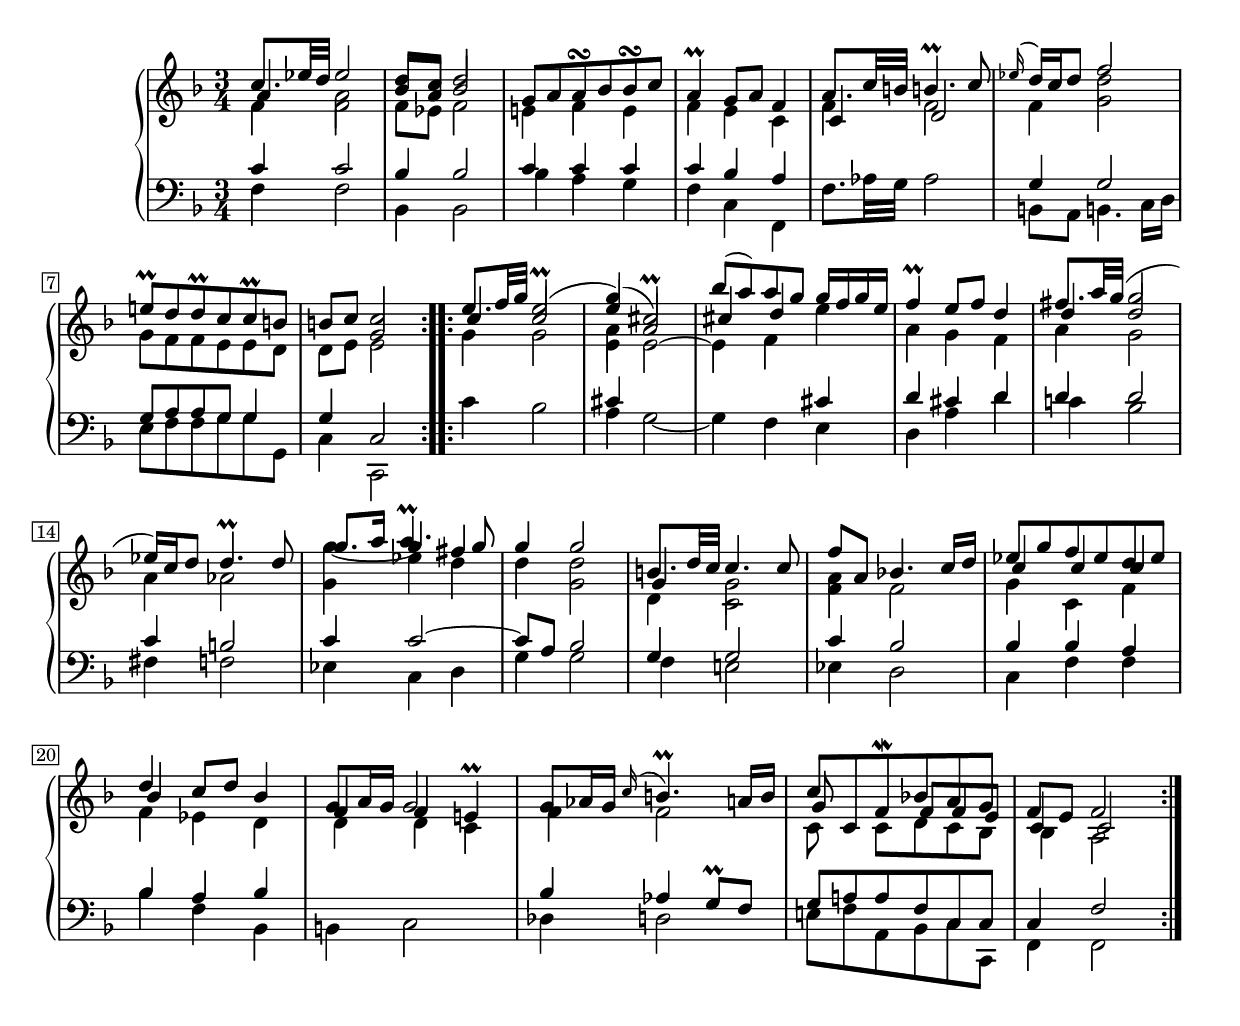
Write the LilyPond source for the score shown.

Global = {
  \key f \major
  \time 3/4
  \include "../../global.ly"
}

Upper = \relative c'' {
  \clef treble
  \Global
  \label #'SuiteIVSarabande
  \repeat volta 2 {
    << { c8. ees32 d  ees2 }
        \\ { \once \stemUp \override NoteColumn.force-hshift = #0.4 a,4
	     \override NoteColumn.force-hshift = #0 a2 }
	\\ { \stemDown \override NoteColumn.force-hshift = #0 f4  f2 } >>
  | << { d'8 c d2 } \\ { \stemUp bes8 a bes2 } \\ { \stemDown f8 ees f2 } >>
  | << { g8 a a\turn bes bes\turn c } \\ { e,!4 f e } >>
  | << { a4\prall g8 a f4 } \\ { f4 e c } >>
  %5
  | << { a'8. c32 b!  b!4.\prall c8 } \\ { f,4 f2 } \\ { c4 d2 } >>
  | << { \appoggiatura ees'16 d16 c d8  << f2 \\ d2 >> } \\ { f,4 g2 } >>
  | << { e'!8\prall d d\prall c c\prall b! } \\ { g8 f f e e d } >>
  | << { b'!8 c c2 } \\ { d,8 e << g2 \\ e2 >> } >>
  }
  \repeat volta 2 {
  | << { e'8. f32 g  e2\prall( }
         \\ { \once \stemUp \override NoteColumn.force-hshift = #0.4 c4
	      \override NoteColumn.force-hshift = #0 \stemUp c2 }
	 \\ { \stemDown g4  g2 } >>
  %10
  | << g'4)( \\ \stemUp e \\ \stemDown a, \\ e >>  << cis'2)\prall \\ \stemUp a2 \\ \stemDown e2~ >>
  | << { bes''8( a) a g g16 f g e }
        \\ { \once \stemUp \override NoteColumn.force-hshift = #0.4 cis4
	     \once \stemUp d \override NoteColumn.force-hshift = #0 e }
        \\ { \stemDown e,4 f } >>
  | << { f'4\prall e8 f d4 } \\ { a4 g f } >>
  | << { fis'8. a32 g  (g2 }
       \\ { \once \stemUp \override NoteColumn.force-hshift = #0.4 d4
            \once \stemUp \override NoteColumn.force-hshift = #0 d2 }
       \\ { \stemDown a4  g2 } >>
  | << { ees'16) c d8 d4.\prall d8 } \\ { a4 aes2 } >>
  %15
  | << { \override NoteColumn.force-hshift = #0.8 g'8. a16 }
       \\ { < g~ g, >4 } >>
    << { \override NoteColumn.force-hshift = #-0.6 a4.\prall
         \override NoteColumn.force-hshift = #0 g8 }
       \\ { \stemUp g4 fis }
       \\ { \stemDown ees4 d } >>
  | << { g4 g2 } \\ { d4 < d g, >2 } >>
  | << { b!8. d32 c  c4. c8 }
        \\ { \once \stemUp \override NoteColumn.force-hshift = #0.4 g4
             \override NoteColumn.force-hshift = #0 g2 }
        \\ { \stemDown \override NoteColumn.force-hshift = #0 d4 c2 } >>
  | << { f'8 a, bes4. c16 d } \\ { <a f>4 f2 } >>
  | << { ees'8 g f ees d ees }
       \\ { \stemUp \override NoteColumn.force-hshift = #0.4 c4 c \override NoteColumn.force-hshift = #0.6 c }
       \\ { \stemDown g4 c, f } >>
  %20
  | << d'4 \\ \stemUp bes \\ \stemDown f >>
    << { c'8 d bes4 } \\ { \override NoteColumn.force-hshift = #0 ees,4 d } >>
  | << { g8 a16 g }
       \\ \once \override NoteColumn.force-hshift = #0.6 \stemUp f4
       \\ \once \override NoteColumn.force-hshift = #0.6 \stemDown d4 >>
    << g2
       \\ { \once \override NoteColumn.force-hshift = #0.8 \stemUp f4 e! }
       \\ { \once \override NoteColumn.force-hshift = #0.8 \stemDown d4 c }\prall >>
  | << { g'8 aes16 g  \appoggiatura c16 b!4.\prall a16 b }
       \\ { \once \override NoteColumn.force-hshift = #0.6 f4 f2 } >>
  | << { c'8 c, f\mordent bes a g }
       \\ { \stemUp \override NoteColumn.force-hshift = #0.4 g8 s s f f e }
       \\ { \stemDown c8 s c d c bes } >>
  | << { f'8 e f2 } \\ { \stemUp \once \override NoteColumn.force-hshift = #0.2 c4 c2 }
       \\ { \stemDown \once \override NoteColumn.force-hshift = #1 bes4 a2 } >>
  }
}

Lower = \relative c {
  \clef bass
  \Global
  \repeat volta 2 {
    << { c'4 c2 } \\ { f,4 f2 } >>
  | << { bes4 bes2 } \\ { bes,4 bes2 } >>
  | << { c'4 c c } \\ { bes4 a g } >>
  | << { c4 bes a } \\ { f4 c f, } >>
  %5
  | f'8. aes32 g  aes2
  | << { g4 g2 } \\ { b,!8 a b!4. c16 d } >>
  | << { g8 a a g g4 } \\ { e8 f f g g g, } >>
  | << { g'4 c,2 } \\ { c4 c,2 } >>
  }
  \repeat volta 2 {
  | c''4 bes2
  %10
  | << cis4 \\ { a4 g2~ } >>
  | << { } \\ g4 >> f << cis' \\ e, >>
  | << { d'4 cis d } \\ { d, a' d } >>
  | << d4 \\ c!4 >>  << d2 \\ bes2 >>
  | << c4 \\ fis,4 >>  << b!2 \\ f!2 >>
  %15
  | << c'4 \\ ees,4 >>  << c'2~ \\ { c,4 d4 } >>
  | << { c'8 a bes2 } \\ { g4 g2 } >>
  | << { g4 g2 } \\ { f4 e!2 } >>
  | << { c'4 bes2 } \\ { ees,4 d2 } >>
  | << { bes'4 bes a } \\ { c,4 f f } >>
  %20
  | << { bes4 a bes } \\ { bes4 f bes, } >>
  | \stemDown b!4 c2
  | << { bes'4 aes g8\prall f } \\ { des4 d!2 } >>
  | << { g8 a a f c c } \\ { e!8 f a, bes c c, } >>
  | << { c'4 f2 } \\ { f,4 f2 } >>
  }
}

\score {
  \new PianoStaff
  <<
    \accidentalStyle Score.piano
    \context Staff = "upper" <<
      \set Staff.midiInstrument = #"acoustic grand"
      \Global
      \clef treble
      \Upper
    >>
    \context Staff = "lower" <<
      \set Staff.midiInstrument = #"acoustic grand"
      \Global
      \clef bass
      \Lower
    >>
  >>
  \header {
    title = "Sarabande"
  }
  \layout {
    \context {
      \PianoStaff
      \override Parentheses.font-size = #-2
      \override TextScript.font-shape = #'italic
      \override TextScript.font-size = #-1
    }
  }
  \midi {
    \tempo 4 = 50
  }
}
